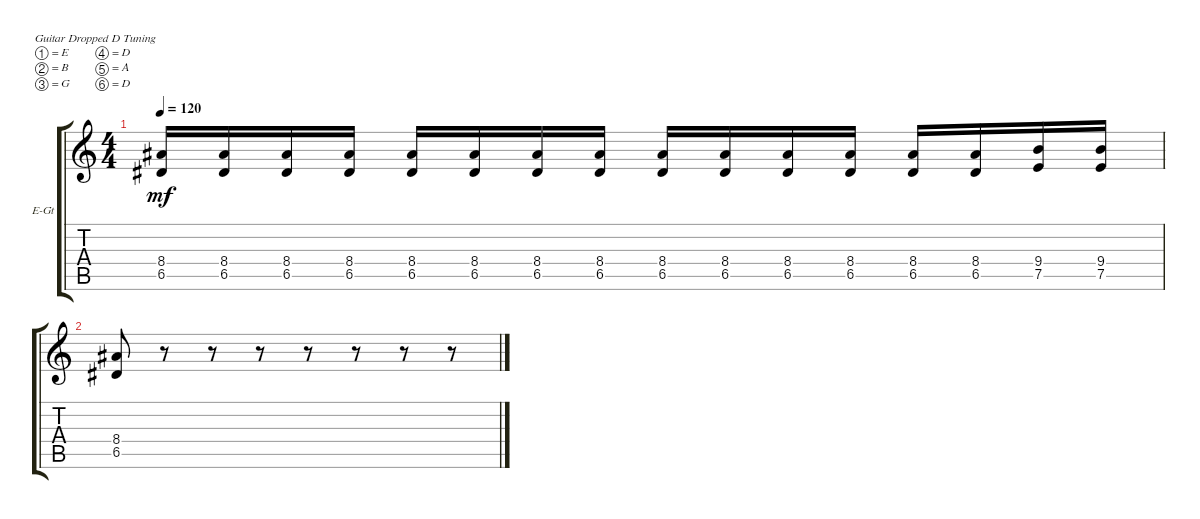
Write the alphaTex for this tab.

\defaultSystemsLayout 4
\bracketExtendMode groupsimilarinstruments
\firstSystemTrackNameOrientation horizontal
\otherSystemsTrackNameOrientation horizontal
\track ("Electric Guitar" "E-Gt") {instrument distortionguitar}
\staff {score tabs}
\tuning (E4 B3 G3 D3 A2 D2)
\ts (4 4)
\tempo 120
\clef g2
\scale
0.333333
\ks c
(6.5 8.4).16{dy mf} (6.5 8.4).16 (6.5 8.4).16 (6.5 8.4).16 (6.5 8.4).16 (6.5 8.4).16 (6.5 8.4).16 (6.5 8.4).16 (6.5 8.4).16 (6.5 8.4).16 (6.5 8.4).16 (6.5 8.4).16 (6.5 8.4).16 (6.5 8.4).16 (9.4 7.5).16 (9.4 7.5).16 |
\scale
0.333333 (6.5 8.4).8 r.8 r.8 r.8 r.8 r.8 r.8 r.8 |
\scale
0.333333 |
\scale
0.333333 |
\scale
0.333333 |
\scale
0.333333 |
\scale
0.333333
